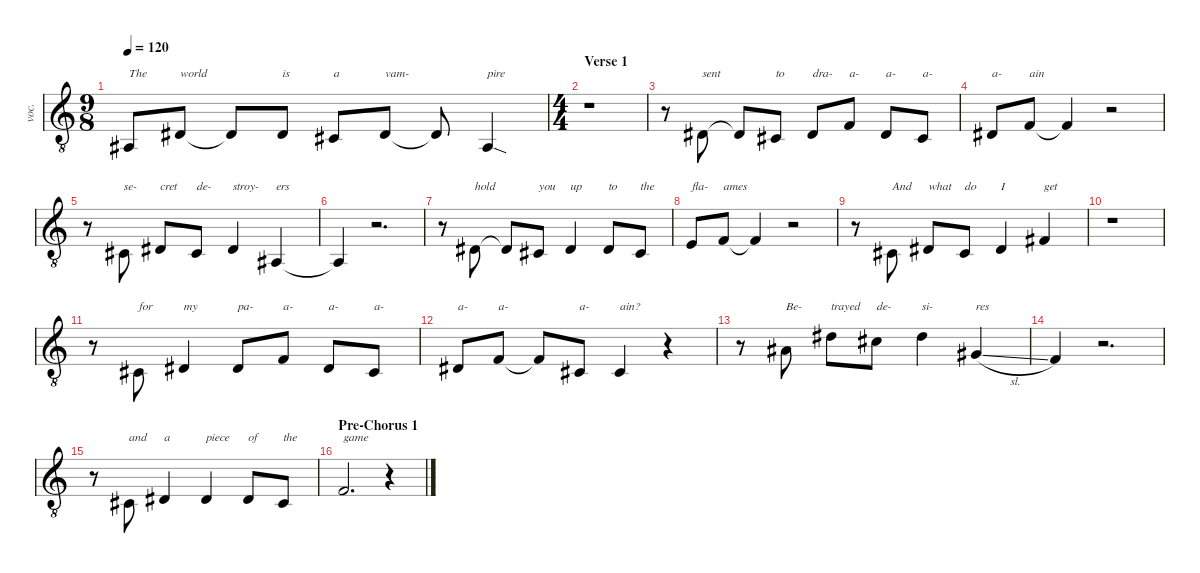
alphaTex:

\defaultSystemsLayout 4
\hideDynamics
\bracketExtendMode nobrackets
\otherSystemsTrackNameOrientation horizontal
\track ("Billy Corgan" "voc.") {instrument lead6voice}
\staff {score}
\tuning (E4 B3 G3 D3 A2 E2)
\ts (9 8)
\beaming (8 2 2 2 3)
\tempo 120
\clef g2
\ottava 8vb
\ks c
6.6{acc #}.8{txt "The" dy mf instrument lead6voice beam Up} 6.5{acc #}.8{txt "world" beam Up} 6.5{t acc #}.8{beam Up} 6.5{acc #}.8{txt "is" beam Up} 4.5{acc #}.8{txt "a" beam Up} 6.5{acc #}.8{txt "vam-" beam Up} 6.5{t acc #}.8{beam Up} 6.6{sod acc #}.4{txt "pire" beam Up} |
\ts (4 4)
\beaming (8 2 2 2 2)
\section ("" "Verse 1")
r.1{beam Down} |
r.8{beam Down} 6.5{acc #}.8{txt "sent" beam Up} 6.5{t acc #}.8{beam Up} 4.5{acc #}.8{txt "to" beam Up} 6.5{acc #}.8{txt "dra-" beam Up} 8.5.8{txt "a-" beam Up} 6.5{acc #}.8{txt "a-" beam Up} 4.5{acc #}.8{txt "a-" beam Up} |
6.5{acc #}.8{txt "a-" beam Up} 8.5.8{txt "ain" beam Up} 8.5{t}.4{beam Up} r.2{beam Up} |
r.8{beam Down} 4.5{acc #}.8{txt "se-" beam Up} 6.5{acc #}.8{txt "cret" beam Up} 4.5{acc #}.8{txt "de-" beam Up} 6.5{acc #}.4{txt "stroy-" beam Up} 1.5{acc #}.4{txt "ers" beam Up} |
1.5{t acc #}.4{beam Up} r.2{d beam Up} |
r.8{beam Down} 6.5{acc #}.8{txt "hold" beam Up} 6.5{t acc #}.8{beam Up} 4.5{acc #}.8{txt "you" beam Up} 6.5{acc #}.4{txt "up" beam Up} 6.5{acc #}.8{txt "to" beam Up} 4.5{acc #}.8{txt "the" beam Up} |
7.5.8{txt "fla-" beam Up} 8.5.8{txt "ames" beam Up} 8.5{t}.4{beam Up} r.2{beam Up} |
r.8{beam Down} 4.5{acc #}.8{txt "And" beam Up} 6.5{acc #}.8{txt "what" beam Up} 4.5{acc #}.8{txt "do" beam Up} 6.5{acc #}.4{txt "I" beam Up} 4.4{acc #}.4{txt "get" beam Up} |
r.1{beam Down} |
r.8{beam Down} 4.5{acc #}.8{txt "for" beam Up} 6.5{acc #}.4{txt "my" beam Up} 6.5{acc #}.8{txt "pa-" beam Up} 8.5.8{txt "a-" beam Up} 6.5{acc #}.8{txt "a-" beam Up} 4.5{acc #}.8{txt "a-" beam Up} |
6.5{acc #}.8{txt "a-" beam Up} 8.5.8{txt "a-" beam Up} 8.5{t}.8{beam Up} 4.5{acc #}.8{txt "a-" beam Up} 4.5{acc #}.4{txt "ain?" beam Up} r.4{beam Up} |
r.8{beam Down} 3.3{acc #}.8{txt "Be-" beam Up} 4.2{acc #}.8{txt "trayed" beam Down} 2.2{acc #}.8{txt "de-" beam Down} 4.2{acc #}.4{txt "si-" beam Down} 6.4{sl acc #}.4{txt "res" beam Up} |
3.4.4{beam Up} r.2{d beam Up} |
r.8{beam Down} 4.5{acc #}.8{txt "and" beam Up} 6.5{acc #}.4{txt "a" beam Up} 6.5{acc #}.4{txt "piece" beam Up} 6.5{acc #}.8{txt "of" beam Up} 4.5{acc #}.8{txt "the" beam Up} |
\section ("" "Pre-Chorus 1")
3.4.2{d txt "game" beam Up} r.4{beam Up}
